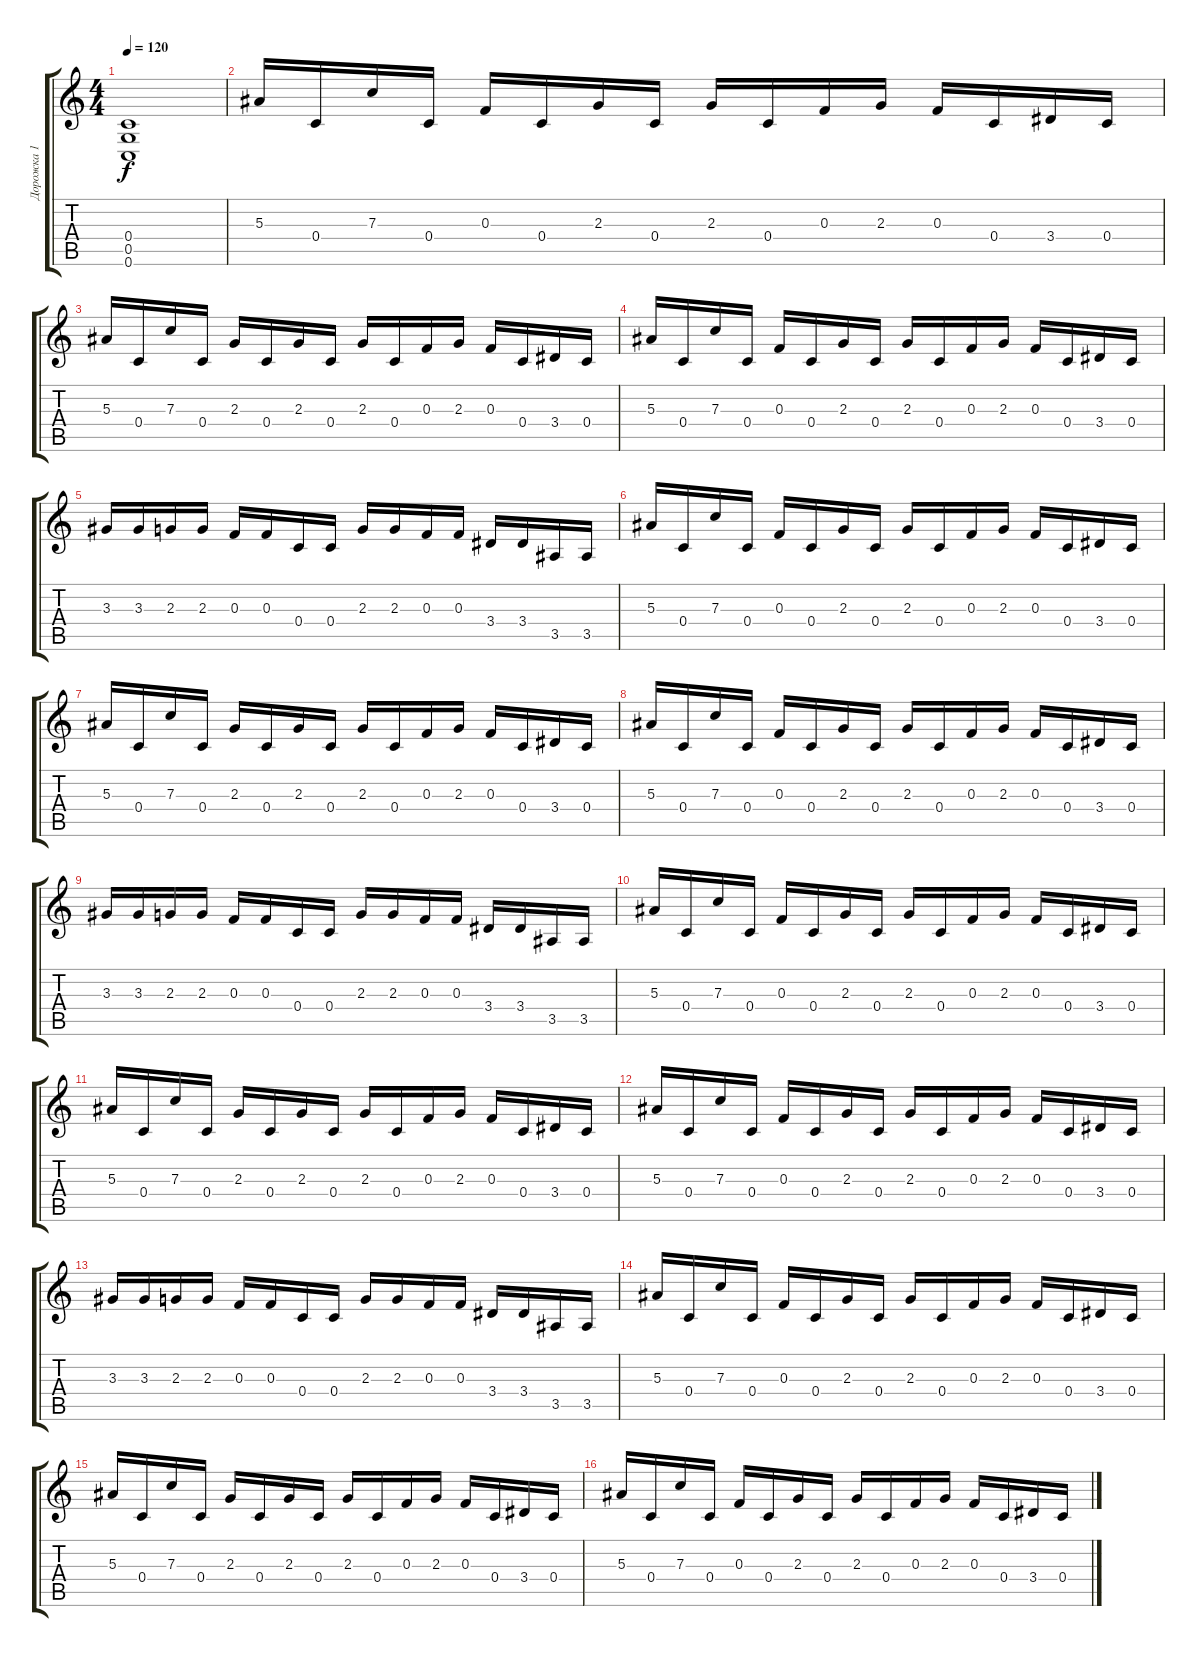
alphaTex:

\track ("Дорожка 1" "Дорожка 1") {instrument distortionguitar}
\staff {score tabs}
\tuning (D4 A3 F3 C3 G2 C2) {hide}
\ts (4 4)
\tempo 120
\clef g2
\ks c
(0.4 0.5 0.6).1{dy f} |
5.3.16 0.4.16 7.3.16 0.4.16 0.3.16 0.4.16 2.3.16 0.4.16 2.3.16 0.4.16 0.3.16 2.3.16 0.3.16 0.4.16 3.4.16 0.4.16 |
5.3.16 0.4.16 7.3.16 0.4.16 2.3.16 0.4.16 2.3.16 0.4.16 2.3.16 0.4.16 0.3.16 2.3.16 0.3.16 0.4.16 3.4.16 0.4.16 |
5.3.16 0.4.16 7.3.16 0.4.16 0.3.16 0.4.16 2.3.16 0.4.16 2.3.16 0.4.16 0.3.16 2.3.16 0.3.16 0.4.16 3.4.16 0.4.16 |
3.3.16 3.3.16 2.3.16 2.3.16 0.3.16 0.3.16 0.4.16 0.4.16 2.3.16 2.3.16 0.3.16 0.3.16 3.4.16 3.4.16 3.5.16 3.5.16 |
5.3.16 0.4.16 7.3.16 0.4.16 0.3.16 0.4.16 2.3.16 0.4.16 2.3.16 0.4.16 0.3.16 2.3.16 0.3.16 0.4.16 3.4.16 0.4.16 |
5.3.16 0.4.16 7.3.16 0.4.16 2.3.16 0.4.16 2.3.16 0.4.16 2.3.16 0.4.16 0.3.16 2.3.16 0.3.16 0.4.16 3.4.16 0.4.16 |
5.3.16 0.4.16 7.3.16 0.4.16 0.3.16 0.4.16 2.3.16 0.4.16 2.3.16 0.4.16 0.3.16 2.3.16 0.3.16 0.4.16 3.4.16 0.4.16 |
3.3.16 3.3.16 2.3.16 2.3.16 0.3.16 0.3.16 0.4.16 0.4.16 2.3.16 2.3.16 0.3.16 0.3.16 3.4.16 3.4.16 3.5.16 3.5.16 |
5.3.16 0.4.16 7.3.16 0.4.16 0.3.16 0.4.16 2.3.16 0.4.16 2.3.16 0.4.16 0.3.16 2.3.16 0.3.16 0.4.16 3.4.16 0.4.16 |
5.3.16 0.4.16 7.3.16 0.4.16 2.3.16 0.4.16 2.3.16 0.4.16 2.3.16 0.4.16 0.3.16 2.3.16 0.3.16 0.4.16 3.4.16 0.4.16 |
5.3.16 0.4.16 7.3.16 0.4.16 0.3.16 0.4.16 2.3.16 0.4.16 2.3.16 0.4.16 0.3.16 2.3.16 0.3.16 0.4.16 3.4.16 0.4.16 |
3.3.16 3.3.16 2.3.16 2.3.16 0.3.16 0.3.16 0.4.16 0.4.16 2.3.16 2.3.16 0.3.16 0.3.16 3.4.16 3.4.16 3.5.16 3.5.16 |
5.3.16 0.4.16 7.3.16 0.4.16 0.3.16 0.4.16 2.3.16 0.4.16 2.3.16 0.4.16 0.3.16 2.3.16 0.3.16 0.4.16 3.4.16 0.4.16 |
5.3.16 0.4.16 7.3.16 0.4.16 2.3.16 0.4.16 2.3.16 0.4.16 2.3.16 0.4.16 0.3.16 2.3.16 0.3.16 0.4.16 3.4.16 0.4.16 |
5.3.16 0.4.16 7.3.16 0.4.16 0.3.16 0.4.16 2.3.16 0.4.16 2.3.16 0.4.16 0.3.16 2.3.16 0.3.16 0.4.16 3.4.16 0.4.16
